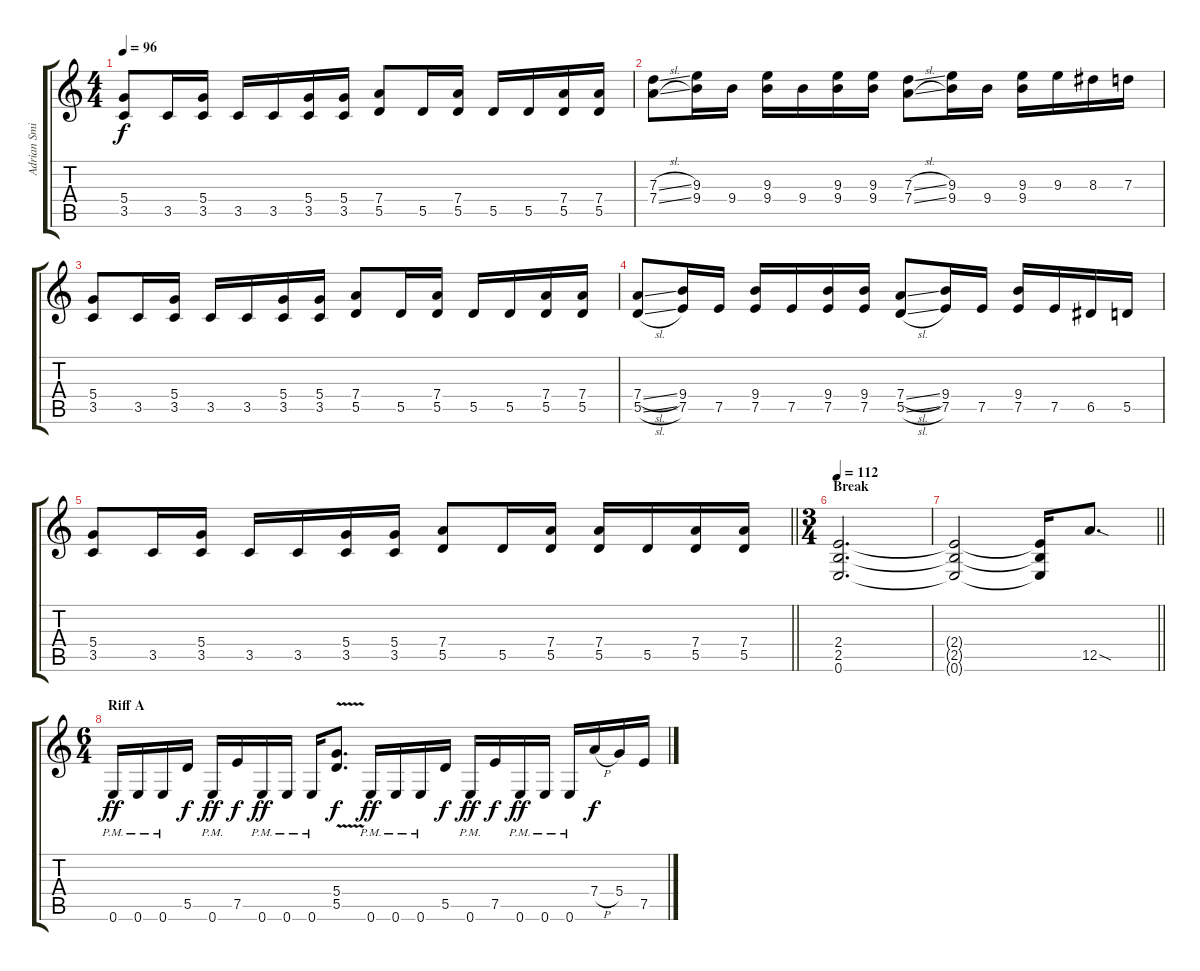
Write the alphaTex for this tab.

\track ("Adrian Smith" "Adrian Smi") {instrument overdrivenguitar}
\staff {score tabs}
\tuning (E4 B3 G3 D3 A2 E2) {hide}
\ts (4 4)
\tempo 96
\clef g2
\ks c
(5.4 3.5).8{dy f} 3.5.16 (5.4 3.5).16 3.5.16 3.5.16 (5.4 3.5).16 (5.4 3.5).16 (7.4 5.5).8 5.5.16 (7.4 5.5).16 5.5.16 5.5.16 (7.4 5.5).16 (7.4 5.5).16 |
(7.3{sl} 7.4{sl}).8 (9.3 9.4).16 9.4.16 (9.3 9.4).16 9.4.16 (9.3 9.4).16 (9.3 9.4).16 (7.3{sl} 7.4{sl}).8 (9.3 9.4).16 9.4.16 (9.3 9.4).16 9.3.16 8.3.16 7.3.16 |
(5.4 3.5).8 3.5.16 (5.4 3.5).16 3.5.16 3.5.16 (5.4 3.5).16 (5.4 3.5).16 (7.4 5.5).8 5.5.16 (7.4 5.5).16 5.5.16 5.5.16 (7.4 5.5).16 (7.4 5.5).16 |
(7.4{sl} 5.5{sl}).8 (9.4 7.5).16 7.5.16 (9.4 7.5).16 7.5.16 (9.4 7.5).16 (9.4 7.5).16 (7.4{sl} 5.5{sl}).8 (9.4 7.5).16 7.5.16 (9.4 7.5).16 7.5.16 6.5.16 5.5.16 |
\barLineRight lightlight
(5.4 3.5).8 3.5.16 (5.4 3.5).16 3.5.16 3.5.16 (5.4 3.5).16 (5.4 3.5).16 (7.4 5.5).8 5.5.16 (7.4 5.5).16 (7.4 5.5).16 5.5.16 (7.4 5.5).16 (7.4 5.5).16 |
\ts (3 4)
\section ("" "Break")
\tempo 112
(2.4 2.5 0.6).2{d} |
\barLineRight lightlight
(2.4{t} 2.5{t} 0.6{t}).2 (2.4{t} 2.5{t} 0.6{t}).16 12.5{sod}.8{d} |
\ts (6 4)
\section ("" "Riff A")
0.6{pm}.16{dy ff} 0.6{pm}.16 0.6{pm}.16 5.5.16{dy f} 0.6{pm}.16{dy ff} 7.5.16{dy f} 0.6{pm}.16{dy ff} 0.6{pm}.16 0.6{pm}.16 (5.4{v} 5.5{v}).8{d dy f} 0.6{pm}.16{dy ff} 0.6{pm}.16 0.6{pm}.16 5.5.16{dy f} 0.6{pm}.16{dy ff} 7.5.16{dy f} 0.6{pm}.16{dy ff} 0.6{pm}.16 0.6{pm}.16 7.4{h}.16{dy f} 5.4.16 7.5.16
